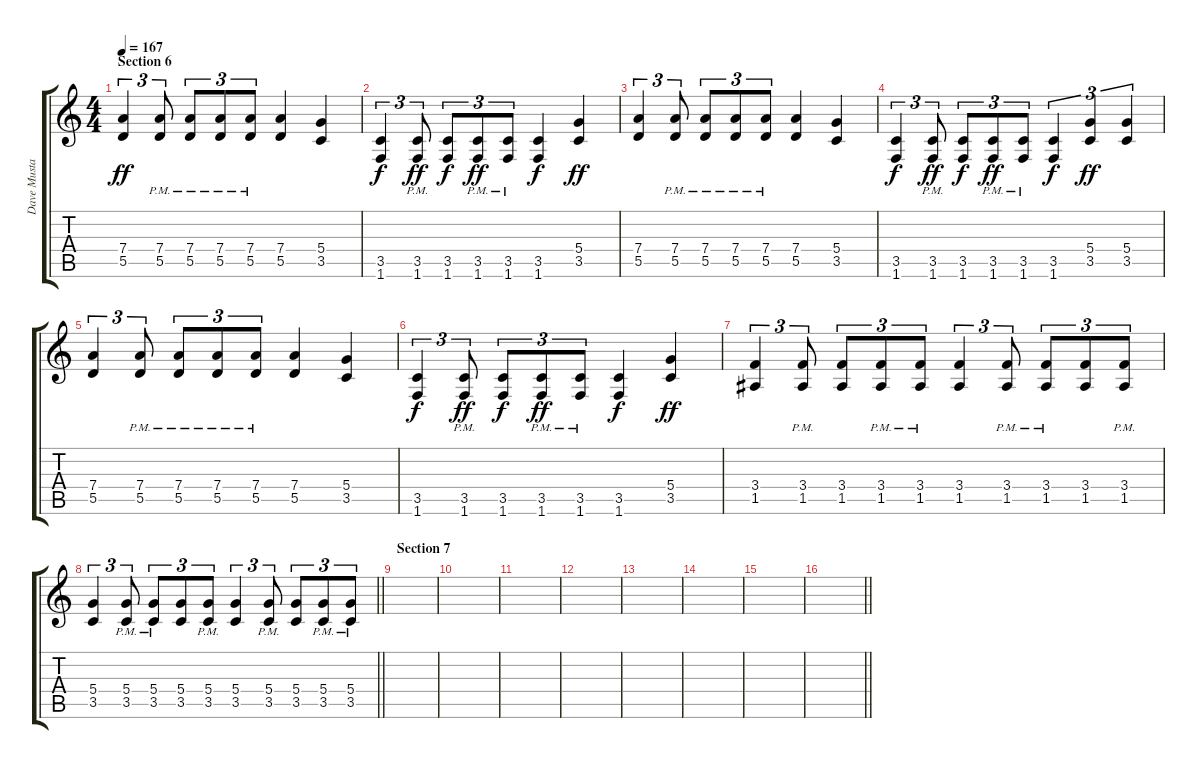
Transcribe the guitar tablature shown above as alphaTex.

\track ("Dave Mustaine" "Dave Musta") {instrument distortionguitar}
\staff {score tabs}
\tuning (E4 B3 G3 D3 A2 E2) {hide}
\ts (4 4)
\section ("" "Section 6")
\tempo 167
\clef g2
\ks c
(7.4 5.5).4{tu (3 2) dy ff} (7.4 5.5{pm}).8{tu (3 2)} (7.4 5.5{pm}).8{tu (3 2)} (7.4 5.5{pm}).8{tu (3 2)} (7.4 5.5{pm}).8{tu (3 2)} (7.4 5.5).4 (5.4 3.5).4 |
(3.5 1.6).4{tu (3 2) dy f} (3.5{pm} 1.6{pm}).8{tu (3 2) dy ff} (3.5 1.6).8{tu (3 2) dy f} (3.5{pm} 1.6{pm}).8{tu (3 2) dy ff} (3.5{pm} 1.6{pm}).8{tu (3 2)} (3.5 1.6).4{dy f} (5.4 3.5).4{dy ff} |
(7.4 5.5).4{tu (3 2)} (7.4 5.5{pm}).8{tu (3 2)} (7.4 5.5{pm}).8{tu (3 2)} (7.4 5.5{pm}).8{tu (3 2)} (7.4 5.5{pm}).8{tu (3 2)} (7.4 5.5).4 (5.4 3.5).4 |
(3.5 1.6).4{tu (3 2) dy f} (3.5{pm} 1.6{pm}).8{tu (3 2) dy ff} (3.5 1.6).8{tu (3 2) dy f} (3.5{pm} 1.6{pm}).8{tu (3 2) dy ff} (3.5{pm} 1.6{pm}).8{tu (3 2)} (3.5 1.6).4{tu (3 2) dy f} (5.4 3.5).4{tu (3 2) dy ff} (5.4 3.5).4{tu (3 2)} |
(7.4 5.5).4{tu (3 2)} (7.4 5.5{pm}).8{tu (3 2)} (7.4 5.5{pm}).8{tu (3 2)} (7.4 5.5{pm}).8{tu (3 2)} (7.4 5.5{pm}).8{tu (3 2)} (7.4 5.5).4 (5.4 3.5).4 |
(3.5 1.6).4{tu (3 2) dy f} (3.5{pm} 1.6{pm}).8{tu (3 2) dy ff} (3.5 1.6).8{tu (3 2) dy f} (3.5{pm} 1.6{pm}).8{tu (3 2) dy ff} (3.5{pm} 1.6{pm}).8{tu (3 2)} (3.5 1.6).4{dy f} (5.4 3.5).4{dy ff} |
(3.4 1.5).4{tu (3 2)} (3.4 1.5{pm}).8{tu (3 2)} (3.4 1.5).8{tu (3 2)} (3.4 1.5{pm}).8{tu (3 2)} (3.4 1.5{pm}).8{tu (3 2)} (3.4 1.5).4{tu (3 2)} (3.4 1.5{pm}).8{tu (3 2)} (3.4 1.5{pm}).8{tu (3 2)} (3.4 1.5).8{tu (3 2)} (3.4 1.5{pm}).8{tu (3 2)} |
\barLineRight lightlight
(5.4 3.5).4{tu (3 2)} (5.4 3.5{pm}).8{tu (3 2)} (5.4 3.5{pm}).8{tu (3 2)} (5.4 3.5).8{tu (3 2)} (5.4 3.5{pm}).8{tu (3 2)} (5.4 3.5).4{tu (3 2)} (5.4 3.5{pm}).8{tu (3 2)} (5.4 3.5).8{tu (3 2)} (5.4 3.5{pm}).8{tu (3 2)} (5.4 3.5{pm}).8{tu (3 2)} |
\section ("" "Section 7")
|
|
|
|
|
|
|
\barLineRight lightlight
